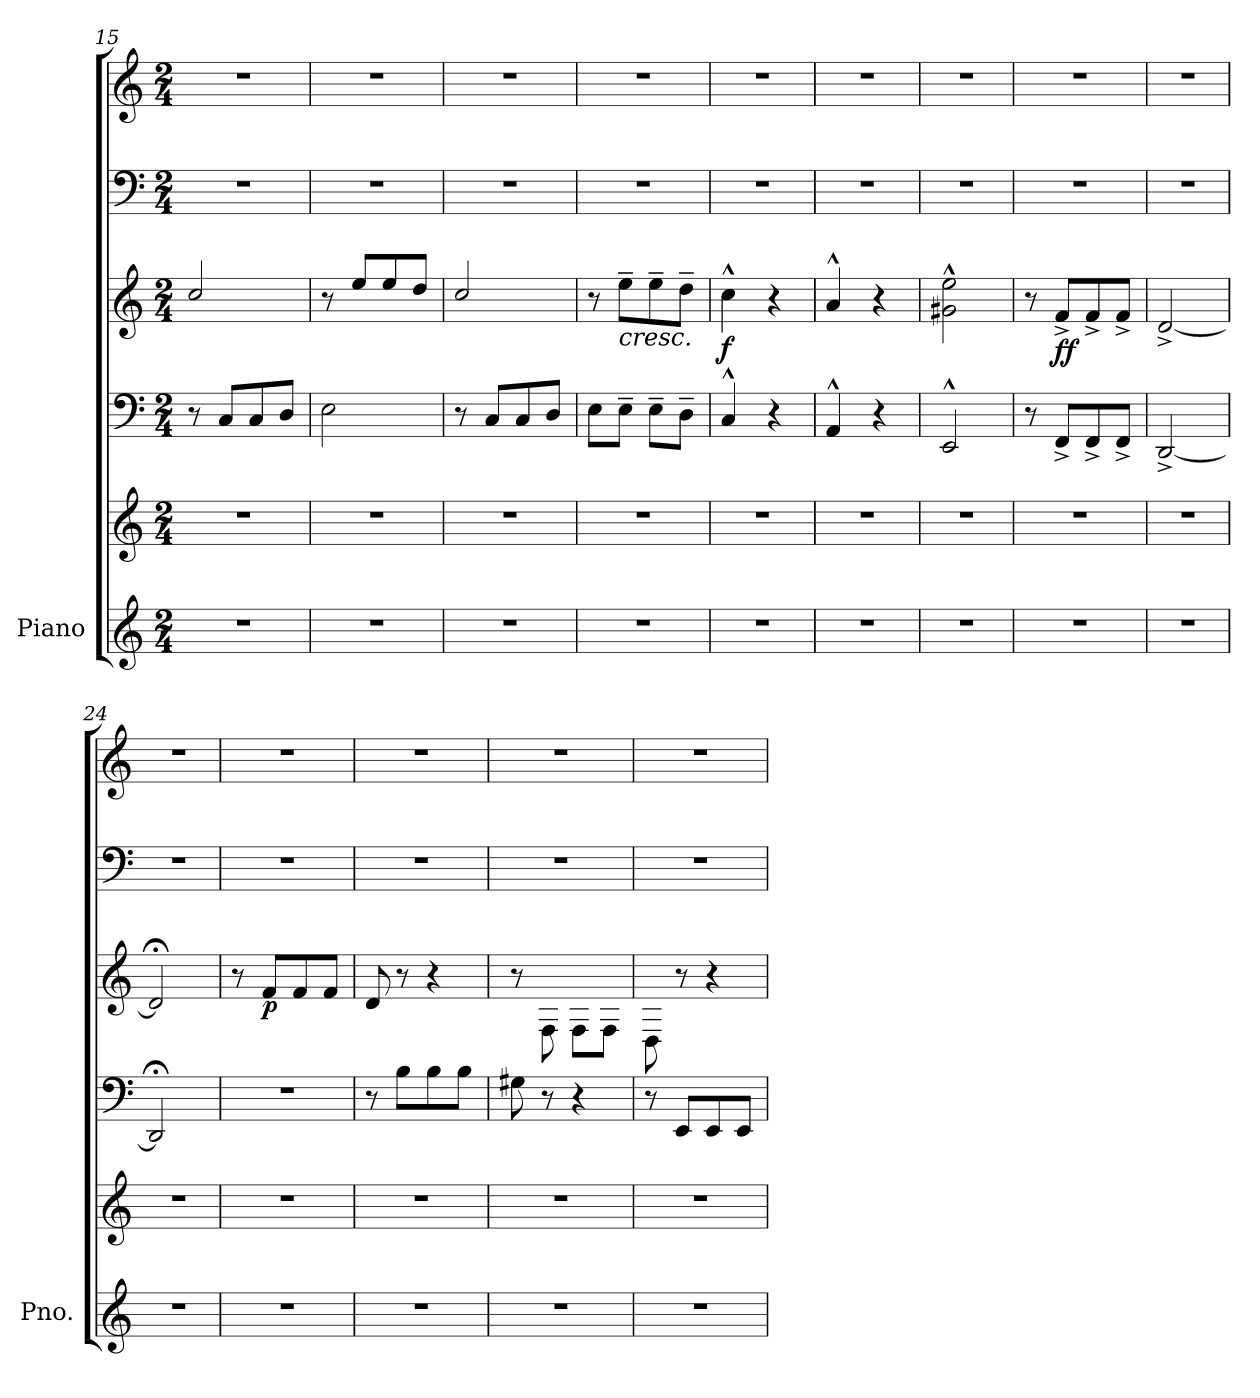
**kern	**kern	**kern	**kern	**kern	**kern	**dynam
*part1	*part1	*part1	*part1	*part1	*part1	*part1
*staff6	*staff5	*staff4	*staff3	*staff2	*staff1	*staff1/2/3/4/5/6
*I"Piano	*	*	*	*	*	*
*I'Pno.	*	*	*	*	*	*
*clefG2	*clefG2	*clefF4	*clefG2	*clefF4	*clefG2	*
*k[]	*k[]	*k[]	*k[]	*k[]	*k[]	*
*M2/4	*M2/4	*M2/4	*M2/4	*M2/4	*M2/4	*
=15	=15	=15	=15	=15	=15	=15
2r	2r	8r	2cc/	2r	2r	.
.	.	8C/L	.	.	.	.
.	.	8C/	.	.	.	.
.	.	8D/J	.	.	.	.
=16	=16	=16	=16	=16	=16	=16
2r	2r	2E\	8r	2r	2r	.
.	.	.	8ee/L	.	.	.
.	.	.	8ee/	.	.	.
.	.	.	8dd/J	.	.	.
=17	=17	=17	=17	=17	=17	=17
2r	2r	8r	2cc/	2r	2r	.
.	.	8C/L	.	.	.	.
.	.	8C/	.	.	.	.
.	.	8D/J	.	.	.	.
=18	=18	=18	=18	=18	=18	=18
2r	2r	8E\L	8r	2r	2r	.
!	!	!	!LO:TX:b:i:t=cresc.	!	!	!
.	.	8E~\J	8ee~\L	.	.	.
.	.	8E~\L	8ee~\	.	.	.
.	.	8D~\J	8dd~\J	.	.	.
=19	=19	=19	=19	=19	=19	=19
!	!	!	!	!	!	!LO:DY:b=3
2r	2r	4C^^/	4cc^^\	2r	2r	f
.	.	4r	4r	.	.	.
!!LO:LB:g=z
=20	=20	=20	=20	=20	=20	=20
2r	2r	4AA^^/	4a^^/	2r	2r	.
.	.	4r	4r	.	.	.
=21	=21	=21	=21	=21	=21	=21
2r	2r	2EE^^/	2g#X\^^ 2ee\^^	2r	2r	.
=22	=22	=22	=22	=22	=22	=22
2r	2r	8r	8r	2r	2r	.
!	!	!	!	!	!	!LO:DY:b=3
.	.	8FF^/L	8f^/L	.	.	ff
.	.	8FF^/	8f^/	.	.	.
.	.	8FF^/J	8f^/J	.	.	.
=23	=23	=23	=23	=23	=23	=23
2r	2r	[2DD^/	[2d^/	2r	2r	.
=24	=24	=24	=24	=24	=24	=24
2r	2r	2DD;</]	2d;</]	2r	2r	.
=25	=25	=25	=25	=25	=25	=25
2r	2r	2r	8r	2r	2r	.
!	!	!	!	!	!	!LO:DY:b=3
.	.	.	8f/L	.	.	p
.	.	.	8f/	.	.	.
.	.	.	8f/J	.	.	.
=26	=26	=26	=26	=26	=26	=26
2r	2r	8r	8d/	2r	2r	.
.	.	8B\L	8r	.	.	.
.	.	8B\	4r	.	.	.
.	.	8B\J	.	.	.	.
=27	=27	=27	=27	=27	=27	=27
2r	2r	8G#X\	8r	2r	2r	.
.	.	8r	8F\	.	.	.
.	.	4r	8F\L	.	.	.
.	.	.	8F\J	.	.	.
=28	=28	=28	=28	=28	=28	=28
2r	2r	8r	8D\	2r	2r	.
.	.	8EE/L	8r	.	.	.
.	.	8EE/	4r	.	.	.
.	.	8EE/J	.	.	.	.
=	=	=	=	=	=	=
*-	*-	*-	*-	*-	*-	*-
